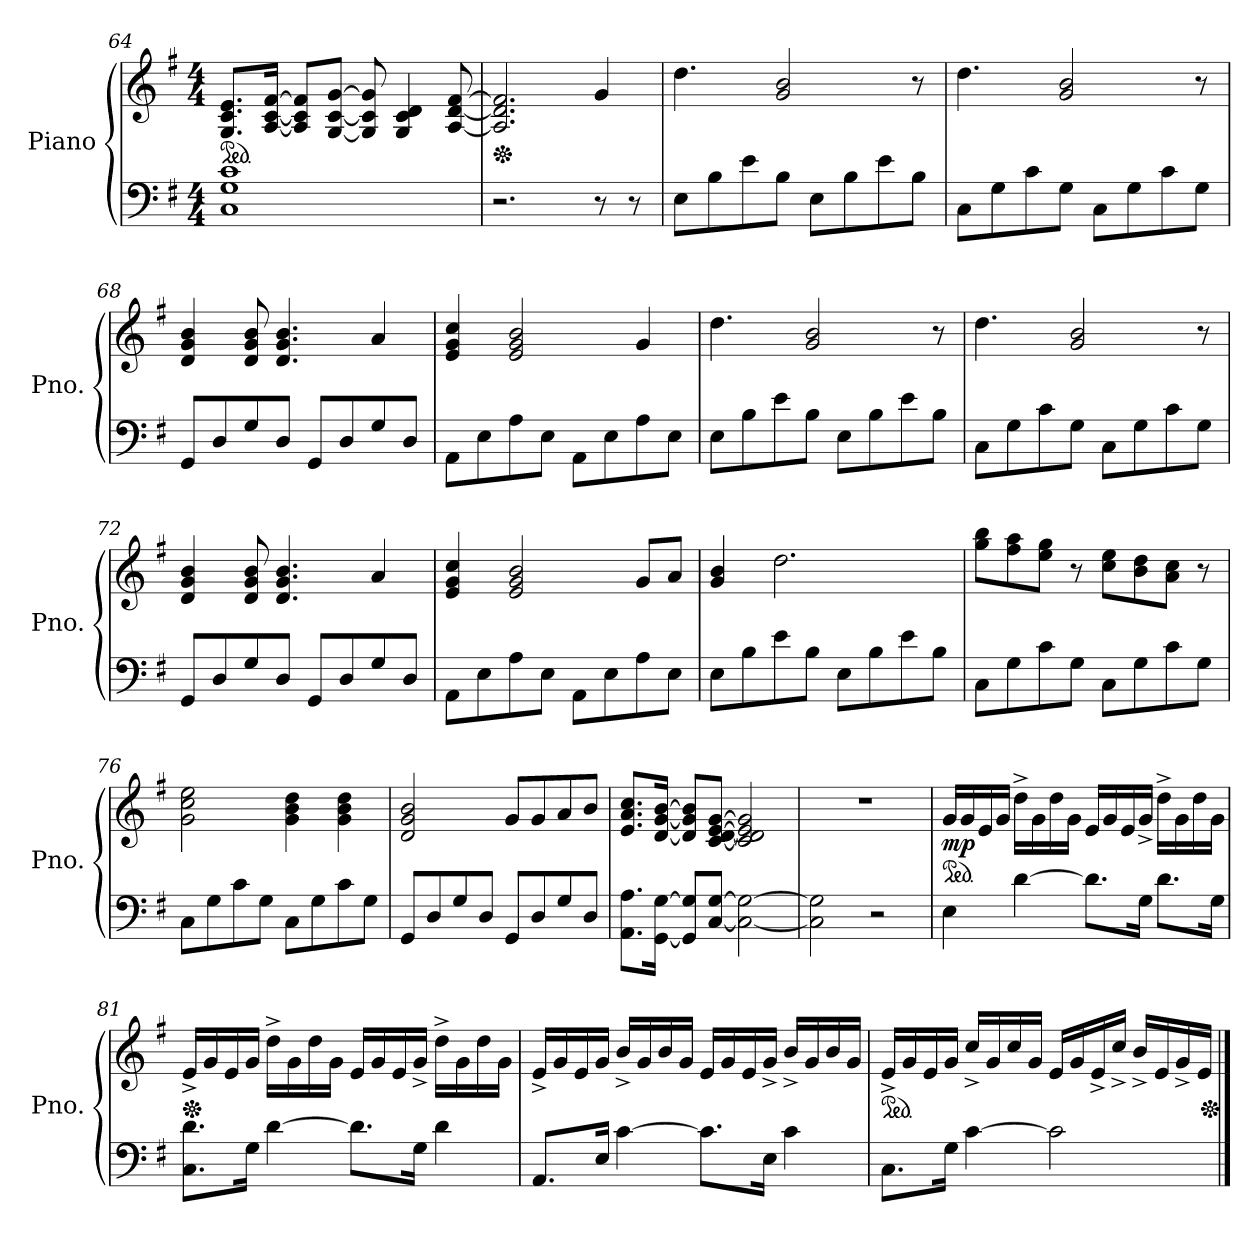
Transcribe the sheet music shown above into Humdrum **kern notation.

**kern	**kern	**dynam
*part1	*part1	*part1
*staff2	*staff1	*staff1/2
*I"Piano	*	*
*I'Pno.	*	*
*clefF4	*clefG2	*
*k[f#]	*k[f#]	*
*M4/4	*M4/4	*
*	*ped	*
=64	=64	=64
1C 1G 1c	8.G/ 8.c/ 8.e/L	.
.	[16A/ [16c/ [16f#/Jk	.
.	8A/] 8c/] 8f#/]L	.
.	[8G/ [8c/ [8g/J	.
.	8G/] 8c/] 8g/]	.
.	4G/ 4c/ 4d/	.
.	[8A/ [8d/ [8f#/	.
=65	=65	=65
*	*Xped	*
2.r	2.A/] 2.d/] 2.f#/]	.
8r	4g/	.
8r	.	.
=66	=66	=66
*	*MM150	*
8E\L	4.dd\	.
8B\	.	.
8e\	.	.
8B\J	2g/ 2b/	.
8E\L	.	.
8B\	.	.
8e\	.	.
8B\J	8r	.
!!LO:LB:g=z
=67	=67	=67
8C\L	4.dd\	.
8G\	.	.
8c\	.	.
8G\J	2g/ 2b/	.
8C\L	.	.
8G\	.	.
8c\	.	.
8G\J	8r	.
=68	=68	=68
8GG/L	4d/ 4g/ 4b/	.
8D/	.	.
8G/	8d/ 8g/ 8b/	.
8D/J	4.d/ 4.g/ 4.b/	.
8GG/L	.	.
8D/	.	.
8G/	4a/	.
8D/J	.	.
=69	=69	=69
8AA\L	4e/ 4g/ 4cc/	.
8E\	.	.
8A\	2e/ 2g/ 2b/	.
8E\J	.	.
8AA\L	.	.
8E\	.	.
8A\	4g/	.
8E\J	.	.
=70	=70	=70
8E\L	4.dd\	.
8B\	.	.
8e\	.	.
8B\J	2g/ 2b/	.
8E\L	.	.
8B\	.	.
8e\	.	.
8B\J	8r	.
=71	=71	=71
8C\L	4.dd\	.
8G\	.	.
8c\	.	.
8G\J	2g/ 2b/	.
8C\L	.	.
8G\	.	.
8c\	.	.
8G\J	8r	.
!!LO:LB:g=z
=72	=72	=72
8GG/L	4d/ 4g/ 4b/	.
8D/	.	.
8G/	8d/ 8g/ 8b/	.
8D/J	4.d/ 4.g/ 4.b/	.
8GG/L	.	.
8D/	.	.
8G/	4a/	.
8D/J	.	.
=73	=73	=73
8AA\L	4e/ 4g/ 4cc/	.
8E\	.	.
8A\	2e/ 2g/ 2b/	.
8E\J	.	.
8AA\L	.	.
8E\	.	.
8A\	8g/L	.
8E\J	8a/J	.
=74	=74	=74
8E\L	4g/ 4b/	.
8B\	.	.
8e\	2.dd\	.
8B\J	.	.
8E\L	.	.
8B\	.	.
8e\	.	.
8B\J	.	.
=75	=75	=75
8C\L	8gg\ 8bb\L	.
8G\	8ff#\ 8aa\	.
8c\	8ee\ 8gg\J	.
8G\J	8r	.
8C\L	8cc\ 8ee\L	.
8G\	8b\ 8dd\	.
8c\	8a\ 8cc\J	.
8G\J	8r	.
=76	=76	=76
8C\L	2g\ 2cc\ 2ee\	.
8G\	.	.
8c\	.	.
8G\J	.	.
8C\L	4g\ 4b\ 4dd\	.
8G\	.	.
8c\	4g\ 4b\ 4dd\	.
8G\J	.	.
!!LO:LB:g=z
=77	=77	=77
8GG/L	2d/ 2g/ 2b/	.
8D/	.	.
8G/	.	.
8D/J	.	.
8GG/L	8g/L	.
8D/	8g/	.
8G/	8a/	.
8D/J	8b/J	.
=78	=78	=78
*	*MM80	*
8.AA\ 8.A\L	8.e/ 8.a/ 8.cc/L	.
[16GG\ [16G\Jk	[16d/ [16g/ [16b/Jk	.
8GG/] 8G/]L	8d/] 8g/] 8b/]L	.
[8C/ [8G/J	[8c/ [8d/ [8e/ [8g/J	.
2C\_ 2G\_	2c/] 2d/] 2e/] 2g/]	.
=79	=79	=79
2C\] 2G\]	1r	.
2r	.	.
=80	=80	=80
*	*ped	*
!	!	!LO:DY:b
4E\	16g/LL	mp
.	16g/	.
.	16e/	.
.	16g/JJ	.
[4d\	16dd^\LL	.
.	16g\	.
.	16dd\	.
.	16g\JJ	.
8.d\L]	16e/LL	.
.	16g/	.
.	16e/	.
16G\Jk	16g^/JJ	.
8.d\L	16dd^\LL	.
.	16g\	.
.	16dd\	.
16G\Jk	16g\JJ	.
!!LO:LB:g=z
=81	=81	=81
*	*Xped	*
8.C\ 8.d\L	16e^/LL	.
.	16g/	.
.	16e/	.
16G\Jk	16g/JJ	.
[4d\	16dd^\LL	.
.	16g\	.
.	16dd\	.
.	16g\JJ	.
8.d\L]	16e/LL	.
.	16g/	.
.	16e/	.
16G\Jk	16g^/JJ	.
4d\	16dd^\LL	.
.	16g\	.
.	16dd\	.
.	16g\JJ	.
=82	=82	=82
8.AA/L	16e^/LL	.
.	16g/	.
.	16e/	.
16E/Jk	16g/JJ	.
[4c\	16b^/LL	.
.	16g/	.
.	16b/	.
.	16g/JJ	.
8.c\L]	16e/LL	.
.	16g/	.
.	16e/	.
16E\Jk	16g^/JJ	.
4c\	16b^/LL	.
.	16g/	.
.	16b/	.
.	16g/JJ	.
!!LO:LB:g=z
=83	=83	=83
*	*ped	*
8.C\L	16e^/LL	.
.	16g/	.
.	16e/	.
16G\Jk	16g/JJ	.
[4c\	16cc^/LL	.
.	16g/	.
.	16cc/	.
.	16g/JJ	.
2c\]	16e/LL	.
.	16g/	.
.	16e^/	.
.	16cc^/JJ	.
.	16b^/LL	.
.	16e/	.
.	16g^/	.
.	16e/JJ	.
*	*Xped	*
==	==	==
*-	*-	*-
